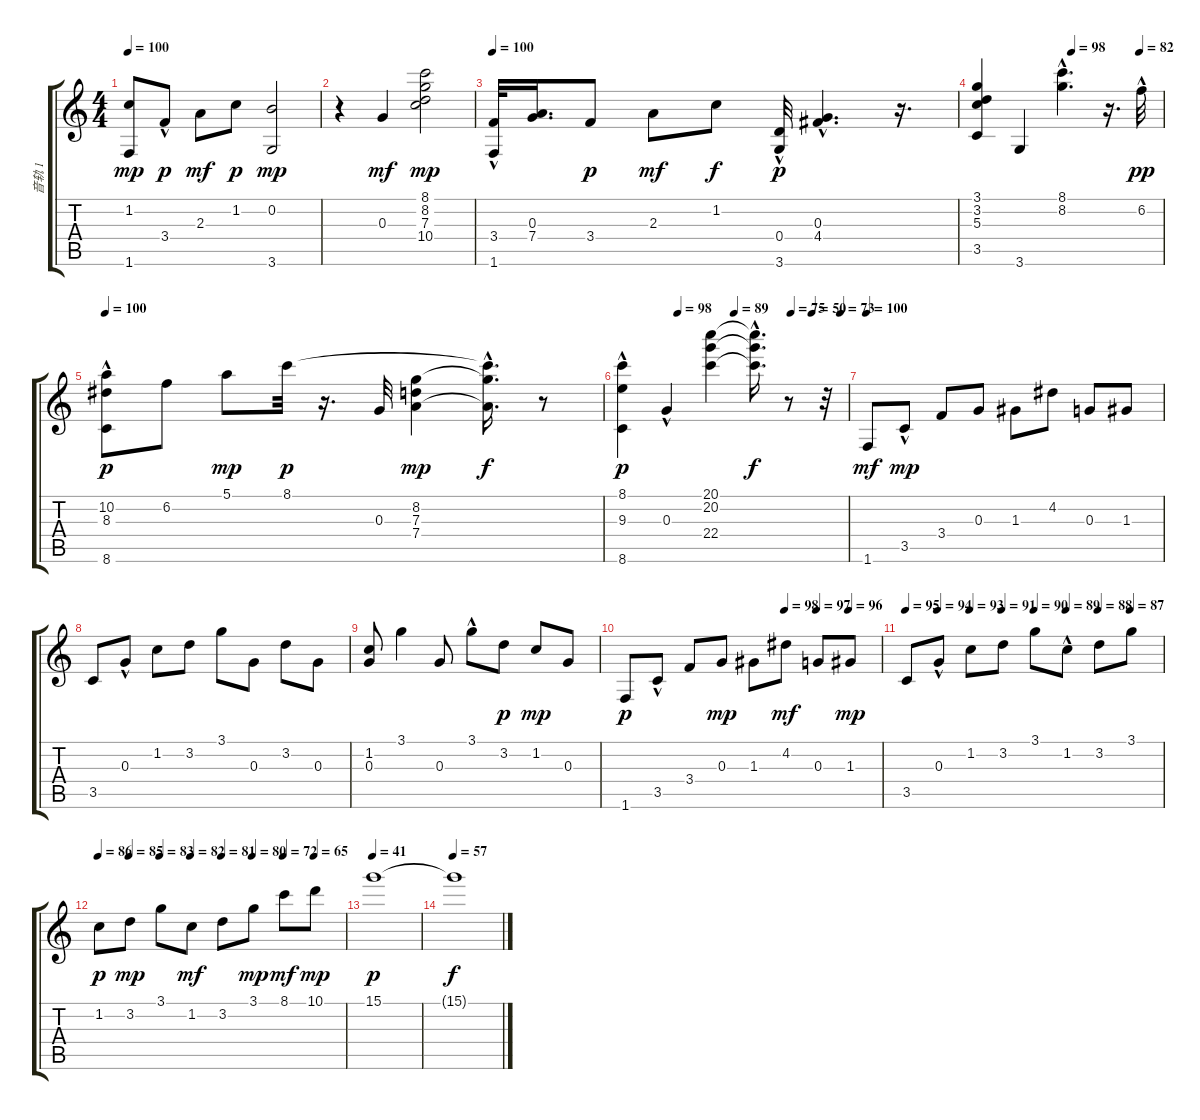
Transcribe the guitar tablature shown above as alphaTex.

\track ("音轨 1" "音轨 1") {instrument acousticguitarsteel}
\staff {score tabs}
\tuning (E4 B3 G3 D3 A2 E2) {hide}
\ts (4 4)
\tempo 100
\clef g2
\ks c
(1.2 1.6).8{dy mp} 3.4{hac}.8{dy p} 2.3.8{dy mf} 1.2.8{dy p} (0.2 3.6).2{dy mp} |
r.4 0.3.4{dy mf} (8.1 8.2 7.3 10.4).2{dy mp} |
\tempo 100
(3.4 1.6{hac}).32 (0.3 7.4).16{d} 3.4.8{dy p} 2.3.8{dy mf} 1.2.8{dy f} (0.4{hac} 3.6{hac}).32{dy p} (0.3{hac} 4.4{hac}).4{d} r.16{d} |
\tempo (98 0.5)
\tempo (82 0.875)
(3.1 3.2 5.3 3.5).4 3.6.4 (8.1{hac} 8.2{hac}).4{d} r.16{d} 6.2{hac}.32{dy pp} |
\tempo 100
(10.2{hac} 8.3 8.6).8{dy p} 6.2.8 5.1.8{dy mp} 8.1.32{dy p} r.16{d} 0.3.32 (8.2 7.3 7.4).4{dy mp} (8.1{hac t} 8.2{hac t} 7.4{hac t}).16{d dy f} r.8 |
\tempo (98 0.25)
\tempo (89 0.5)
\tempo (75 0.75)
\tempo (50 0.84375)
\tempo (73 0.96875)
(8.1 9.3 8.6{hac}).4{dy p} 0.3{hac}.4 (20.1 20.2 22.4).4 (20.1{hac t} 20.2{hac t} 22.4{t}).16{d dy f} r.8 r.32 |
\tempo 100
1.6.8{dy mf} 3.5{hac}.8{dy mp} 3.4.8 0.3.8 1.3.8 4.2.8 0.3.8 1.3.8 |
3.5.8 0.3{hac}.8 1.2.8 3.2.8 3.1.8 0.3.8 3.2.8 0.3.8 |
(1.2 0.3).8 3.1.4 0.3.8 3.1{hac}.8 3.2.8{dy p} 1.2.8{dy mp} 0.3.8 |
\tempo (98 0.625)
\tempo (97 0.75)
\tempo (96 0.875)
1.6.8{dy p} 3.5{hac}.8 3.4.8 0.3.8{dy mp} 1.3.8 4.2.8{dy mf} 0.3.8 1.3.8{dy mp} |
\tempo 95
\tempo (94 0.125)
\tempo (93 0.25)
\tempo (91 0.375)
\tempo (90 0.5)
\tempo (89 0.625)
\tempo (88 0.75)
\tempo (87 0.875)
3.5.8 0.3{hac}.8 1.2.8 3.2.8 3.1.8 1.2{hac}.8 3.2.8 3.1.8 |
\tempo 86
\tempo (85 0.125)
\tempo (83 0.25)
\tempo (82 0.375)
\tempo (81 0.5)
\tempo (80 0.625)
\tempo (72 0.75)
\tempo (65 0.875)
1.2.8{dy p} 3.2.8{dy mp} 3.1.8 1.2.8{dy mf} 3.2.8 3.1.8{dy mp} 8.1.8{dy mf} 10.1.8{dy mp} |
\tempo 41
15.1.1{dy p} |
\tempo 57
15.1{t}.1{dy f}
